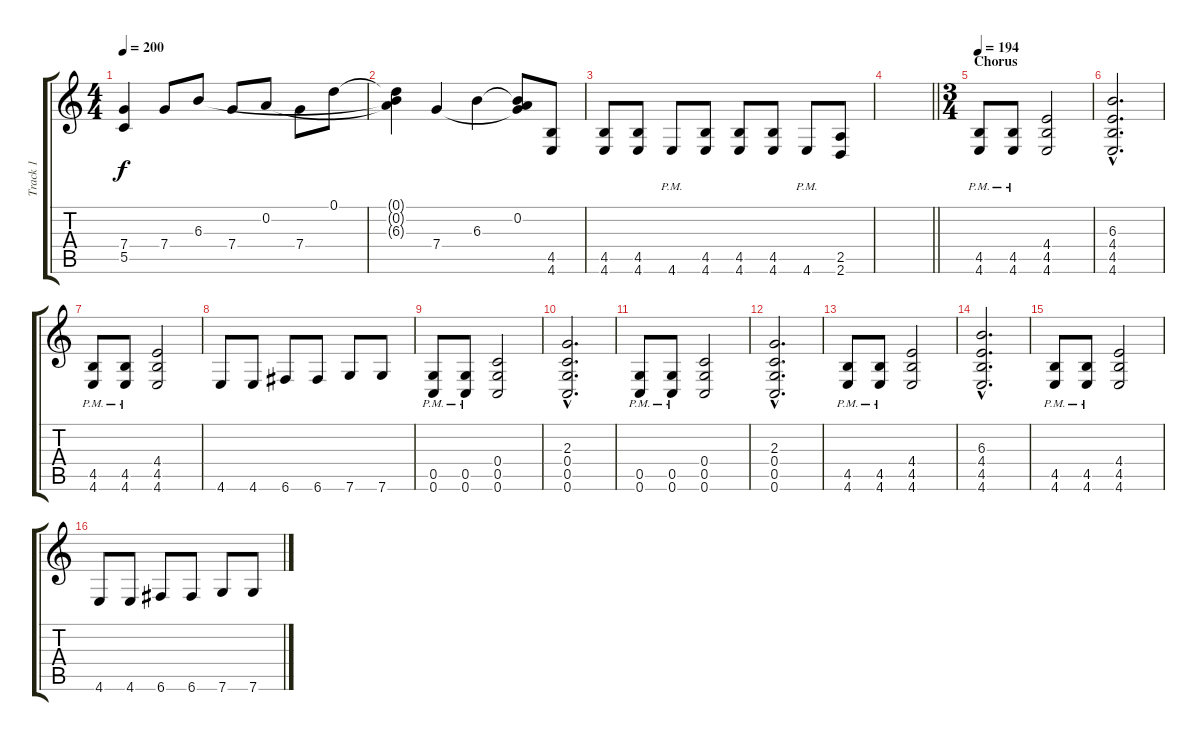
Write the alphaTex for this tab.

\track ("Track 1" "Track 1") {instrument distortionguitar}
\staff {score tabs}
\tuning (D4 A3 F3 C3 G2 C2) {hide}
\ts (4 4)
\tempo 200
\clef g2
\ks c
(7.4{t} 5.5{t}).4{dy f} 7.4.8 6.3.8 7.4.8 0.2.8 7.4.8 0.1.8 |
(0.1{t} 0.2{t} 6.3{t}).4 7.4.4 6.3.4 (0.2 6.3{t} 7.4{t}).8 (4.5 4.6).8 |
(4.5 4.6).8 (4.5 4.6).8 4.6{pm}.8 (4.5 4.6).8 (4.5 4.6).8 (4.5 4.6).8 4.6{pm}.8 (2.5 2.6).8 |
\barLineRight lightlight
|
\ts (3 4)
\section ("" "Chorus")
\tempo 194
(4.5{pm} 4.6{pm}).8 (4.5{pm} 4.6{pm}).8 (4.4 4.5 4.6).2 |
(6.3{hac} 4.4{hac} 4.5{hac} 4.6{hac}).2{d} |
(4.5{pm} 4.6{pm}).8 (4.5{pm} 4.6{pm}).8 (4.4 4.5 4.6).2 |
4.6.8 4.6.8 6.6.8 6.6.8 7.6.8 7.6.8 |
(0.5{pm} 0.6{pm}).8 (0.5{pm} 0.6{pm}).8 (0.4 0.5 0.6).2 |
(2.3{hac} 0.4{hac} 0.5{hac} 0.6{hac}).2{d} |
(0.5{pm} 0.6{pm}).8 (0.5{pm} 0.6{pm}).8 (0.4 0.5 0.6).2 |
(2.3{hac} 0.4{hac} 0.5{hac} 0.6{hac}).2{d} |
(4.5{pm} 4.6{pm}).8 (4.5{pm} 4.6{pm}).8 (4.4 4.5 4.6).2 |
(6.3{hac} 4.4{hac} 4.5{hac} 4.6{hac}).2{d} |
(4.5{pm} 4.6{pm}).8 (4.5{pm} 4.6{pm}).8 (4.4 4.5 4.6).2 |
4.6.8 4.6.8 6.6.8 6.6.8 7.6.8 7.6.8
